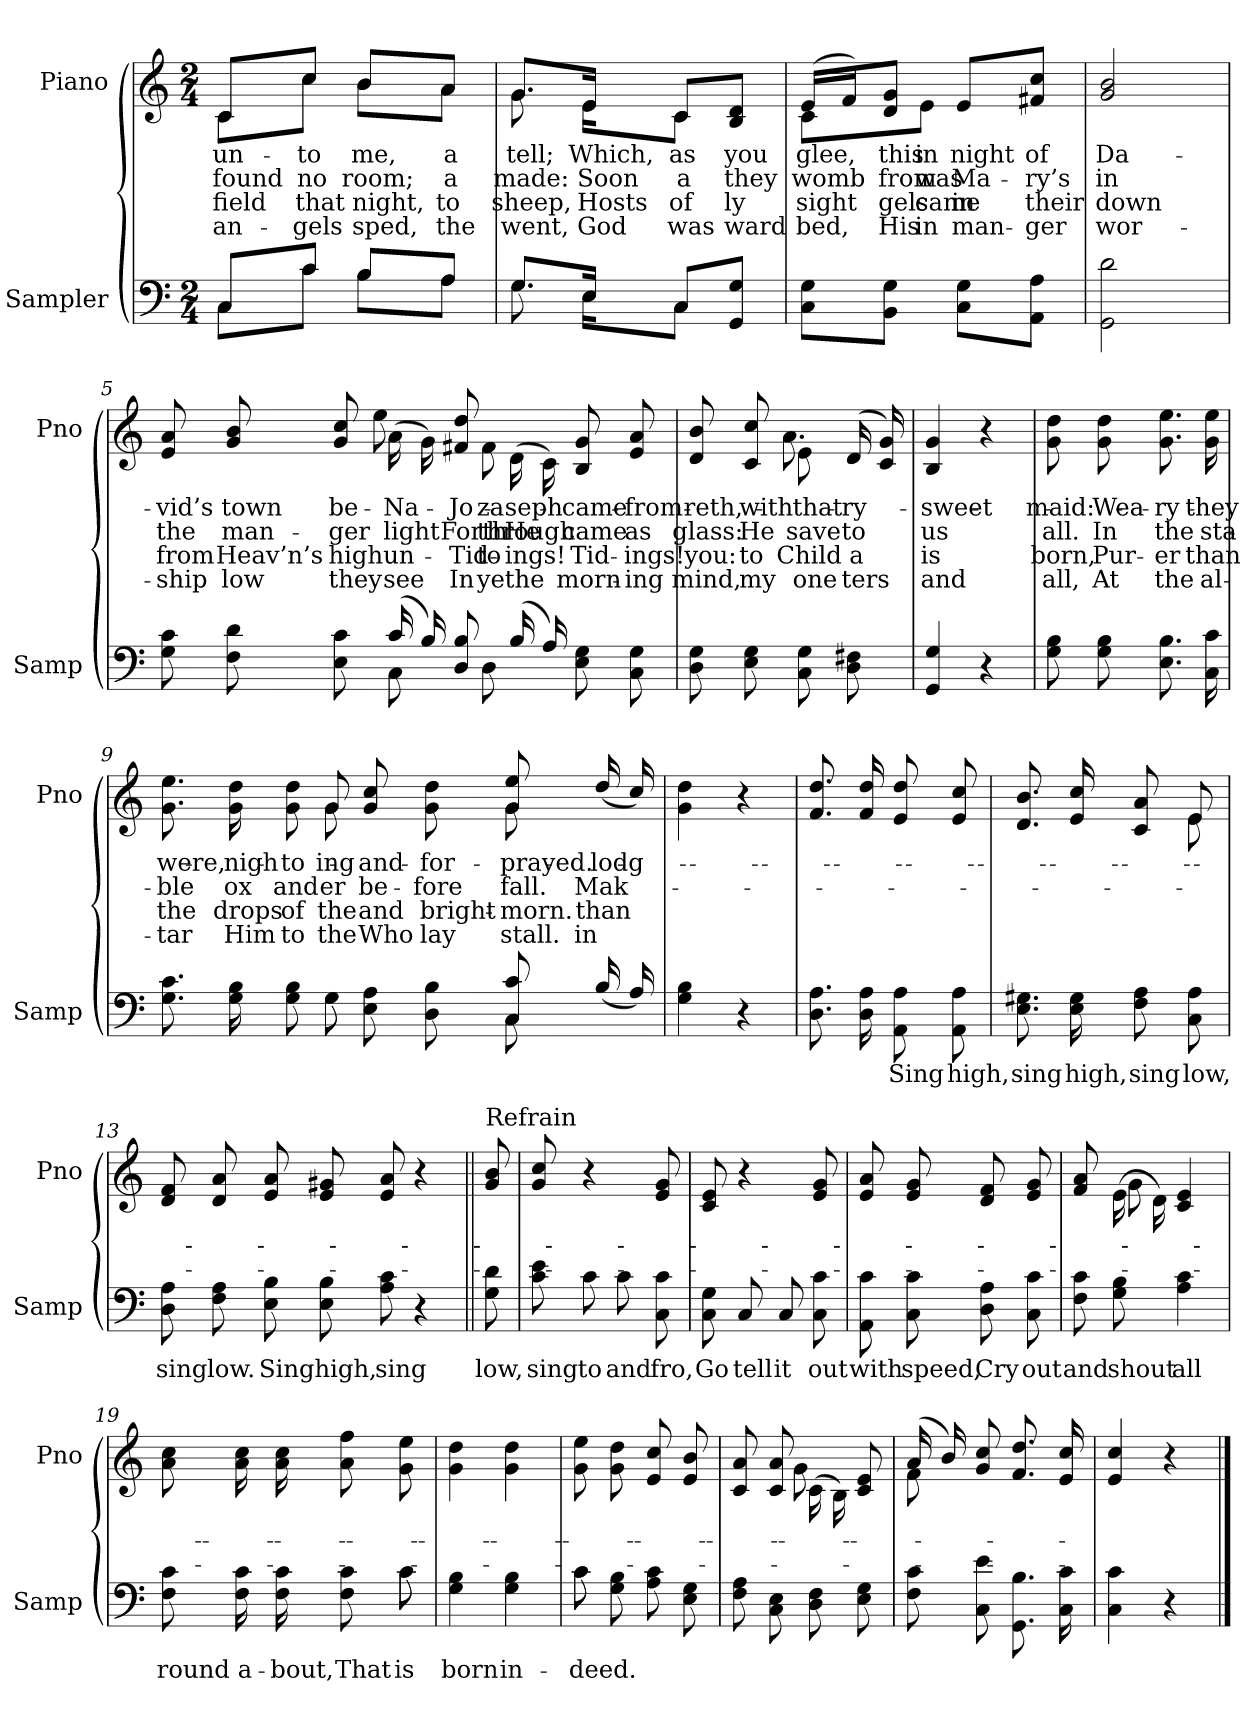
**kern	**text	**kern	**text	**text	**text	**text
*part2	*part2	*part1	*part1	*part1	*part1	*part1
*staff2	*staff2	*staff1	*staff1	*staff1	*staff1	*staff1
*I"Sampler	*	*I"Piano	*	*	*	*
*I'Samp	*	*I'Pno	*	*	*	*
*clefF4	*	*clefG2	*	*	*	*
*M2/4	*	*M2/4	*	*	*	*
=1	=1	=1	=1	=1	=1	=1
*^	*	*^	*	*	*	*
8C/L	8CL	.	8c/L	8cL	un-	found	-field	an-
8c\J	8cJ	.	8cc\J	8ccJ	-to	no	that	-gels
8B/L	8BL	.	8b/L	8bL	me,	room;	night,	sped,
8A/J	8AJ	.	8a\J	8aJ	a	a	to	the
=2	=2	=2	=2	=2	=2	=2	=2	=2
8.G/L	8.G	.	8.g/L	8.g	tell;	made:	sheep,	went,
16E\Jk	16EKL	.	16e\Jk	16eKL	Which,	Soon	Hosts	God
8C/L	8CJ	.	8c/L	8cJ	as	a	of	was
8GG 8GJ	8ryy	.	8B 8dJ	8ryy	you	they	-ly	-ward
*v	*v	*	*	*	*	*	*	*
=3	=3	=3	=3	=3	=3	=3	=3
8C 8GL	.	(16e/LL	8c	glee,	womb	sight	bed,
.	.	16f/J)	.	.	.	.	.
8BB 8GJ	.	8d 8gJ	16ryy	this	from	-gels	His
.	.	.	8eJ	in	was	came	in
8C 8GL	.	8e/L	.	night	Ma-	in	man-
.	.	.	8.ryy	.	.	.	.
8AA 8AJ	.	8f#X 8ccJ	.	of	-ry’s	their	-ger
*	*	*v	*v	*	*	*	*
=4	=4	=4	=4	=4	=4	=4
2GG 2d	.	2g 2b	Da-	in	down	wor-
=5	=5	=5	=5	=5	=5	=5
*^	*	*^	*	*	*	*
8G 8c	4.ryy	.	8e 8a	4.ryy	-vid’s	the	from	-ship
8F 8d	.	.	8g 8b	.	town	man-	Heav’n’s	low
8E 8c	.	.	8g 8cc	.	be-	-ger	high	they
(16c/	8C	.	(16a\	8ee	Na-	light	un-	see
16B/)	.	.	16g\)	.	.	.	.	.
8D 8B	16ryy	.	8f#X 8dd	16ryy	Jo-	Forth	Tid-	In
.	8D	.	.	8f#	-za-	through	-to	ye
(16B/	.	.	(16d\	.	-seph	He	-ings!	the
16A/)	4ryy	.	16c\)	4ryy	.	.	.	.
8E 8G	.	.	8B 8g	.	came	came	Tid-	morn-
8C 8G	.	.	8e 8a	.	from	as	-ings!	-ing
.	16ryy	.	.	16ryy	.	.	.	.
*v	*v	*	*	*	*	*	*	*
=6	=6	=6	=6	=6	=6	=6	=6
8D 8G	.	8d 8b	4ryy	-reth,	glass:	you:	mind,
8E 8G	.	8c 8cc	.	with	He	to	my
8C 8G	.	8e\	8.a	that	save	Child	one
8D 8F#X	.	(16d/	.	-ry	to	a	-ters
.	.	16c/ 16g/)	16ryy	.	.	.	.
*	*	*v	*v	*	*	*	*
=7	=7	=7	=7	=7	=7	=7
4GG 4G	.	4B 4g	sweet	us	is	and
4r	.	4r	.	.	.	.
=8	=8	=8	=8	=8	=8	=8
8G 8B	.	8g 8dd	maid:	all.	born,	all,
8G 8B	.	8g 8dd	Wea-	In	Pur-	At
8.E 8.B	.	8.g 8.ee	-ry	the	-er	the
16C 16c	.	16g 16ee	they	sta-	than	al-
=9	=9	=9	=9	=9	=9	=9
*^	*	*^	*	*	*	*
8.G 8.c	4.ryy	.	8.g 8.ee	4.ryy	were,	-ble	the	-tar
16G 16B	.	.	16g 16dd	.	nigh	ox	drops	Him
8G 8B	.	.	8g 8dd	.	to	and	of	to
8G\	8G	.	8g/	8g	-ing	-er	the	the
8E 8A	4ryy	.	8g 8cc	4ryy	and	be-	and	Who
8D 8B	.	.	8g 8dd	.	for	-fore	bright-	lay
8C 8c	8C	.	8g 8ee	8g	prayed.	fall.	morn.	stall.
(16B/	8ryy	.	(16dd/	8ryy	lodg-	Mak-	than	-in
16A/)	.	.	16cc/)	.	.	.	.	.
*v	*v	*	*	*	*	*	*	*
*	*	*v	*v	*	*	*	*
=10	=10	=10	=10	=10	=10	=10
4G 4B	.	4g 4dd	.	.	.	.
4r	.	4r	.	.	.	.
=11	=11	=11	=11	=11	=11	=11
8.D 8.A	.	8.f 8.dd	.	.	.	.
16D 16A	.	16f 16dd	.	.	.	.
8AA 8A	Sing	8e 8dd	.	.	.	.
8AA 8A	high,	8e 8cc	.	.	.	.
=12	=12	=12	=12	=12	=12	=12
*	*	*^	*	*	*	*
8.E 8.G#X	sing	8.d 8.b	4.ryy	.	.	.	.
16E 16G#	high,	16e 16cc	.	.	.	.	.
8F 8A	sing	8c 8a	.	.	.	.	.
8C 8A	low,	8e/	8e	.	.	.	.
*	*	*v	*v	*	*	*	*
=13	=13	=13	=13	=13	=13	=13
8D 8A	sing	8d 8f	.	.	.	.
8F 8A	low.	8d 8a	.	.	.	.
8E 8B	Sing	8e 8a	.	.	.	.
8E 8B	high,	8e 8g#X	.	.	.	.
8A 8c	sing	8e 8a	.	.	.	.
4r	.	4r	.	.	.	.
=14||	=14||	=14||	=14||	=14||	=14||	=14||
!	!	!LO:TX:t=Refrain	!	!	!	!
8G 8d	low,	8g 8b	.	.	.	.
=15	=15	=15	=15	=15	=15	=15
8c 8e	sing	8g 8cc	.	.	.	.
8c	to	4r	.	.	.	.
8c	and	.	.	.	.	.
8C 8c	fro,	8e 8g	.	.	.	.
=16	=16	=16	=16	=16	=16	=16
8C 8G	Go	8c 8e	.	.	.	.
8C	tell	4r	.	.	.	.
8C	it	.	.	.	.	.
8C 8c	out	8e 8g	.	.	.	.
=17	=17	=17	=17	=17	=17	=17
8AA 8c	with	8e 8a	.	.	.	.
8C 8c	speed,	8e 8g	.	.	.	.
8D 8A	Cry	8d 8f	.	.	.	.
8C 8c	out	8e 8g	.	.	.	.
=18	=18	=18	=18	=18	=18	=18
*	*	*^	*	*	*	*
8F 8c	and	8f 8a	8ryy	.	.	.	.
8G 8B	shout	(16e\	8g	.	.	.	.
.	.	16d\)	.	.	.	.	.
4A 4c	all	4c 4e	4ryy	.	.	.	.
*	*	*v	*v	*	*	*	*
=19	=19	=19	=19	=19	=19	=19
*^	*	*	*	*	*	*
8F 8c	4.ryy	round	8a 8cc	.	.	.	.
16F 16c	.	a-	16a 16cc	.	.	.	.
16F 16c	.	-bout,	16a 16cc	.	.	.	.
8F 8c	.	That	8a 8ff	.	.	.	.
8c\	8c	is	8g 8ee	.	.	.	.
*v	*v	*	*	*	*	*	*
=20	=20	=20	=20	=20	=20	=20
4G 4B	born	4g 4dd	.	.	.	.
4G 4B	in-	4g 4dd	.	.	.	.
=21	=21	=21	=21	=21	=21	=21
*^	*	*	*	*	*	*
8c\	8c	-deed.	8g 8ee	.	.	.	.
8G 8B	4.ryy	.	8g 8dd	.	.	.	.
8A 8c	.	.	8e 8cc	.	.	.	.
8E 8G	.	.	8e 8b	.	.	.	.
*v	*v	*	*	*	*	*	*
=22	=22	=22	=22	=22	=22	=22
*	*	*^	*	*	*	*
8F 8A	.	8c 8a	4ryy	.	.	.	.
8C 8E	.	8c 8a	.	.	.	.	.
8D 8F	.	(16c\	8g	.	.	.	.
.	.	16B\)	.	.	.	.	.
8E 8G	.	8c 8e	8ryy	.	.	.	.
=23	=23	=23	=23	=23	=23	=23	=23
8F 8c	.	(16a/	8f	.	.	.	.
.	.	16b/)	.	.	.	.	.
8C 8e	.	8g 8cc	4.ryy	.	.	.	.
8.GG 8.B	.	8.f 8.dd	.	.	.	.	.
16C 16c	.	16e 16cc	.	.	.	.	.
*	*	*v	*v	*	*	*	*
=24	=24	=24	=24	=24	=24	=24
4C 4c	.	4e 4cc	.	.	.	.
4r	.	4r	.	.	.	.
==	==	==	==	==	==	==
*-	*-	*-	*-	*-	*-	*-
